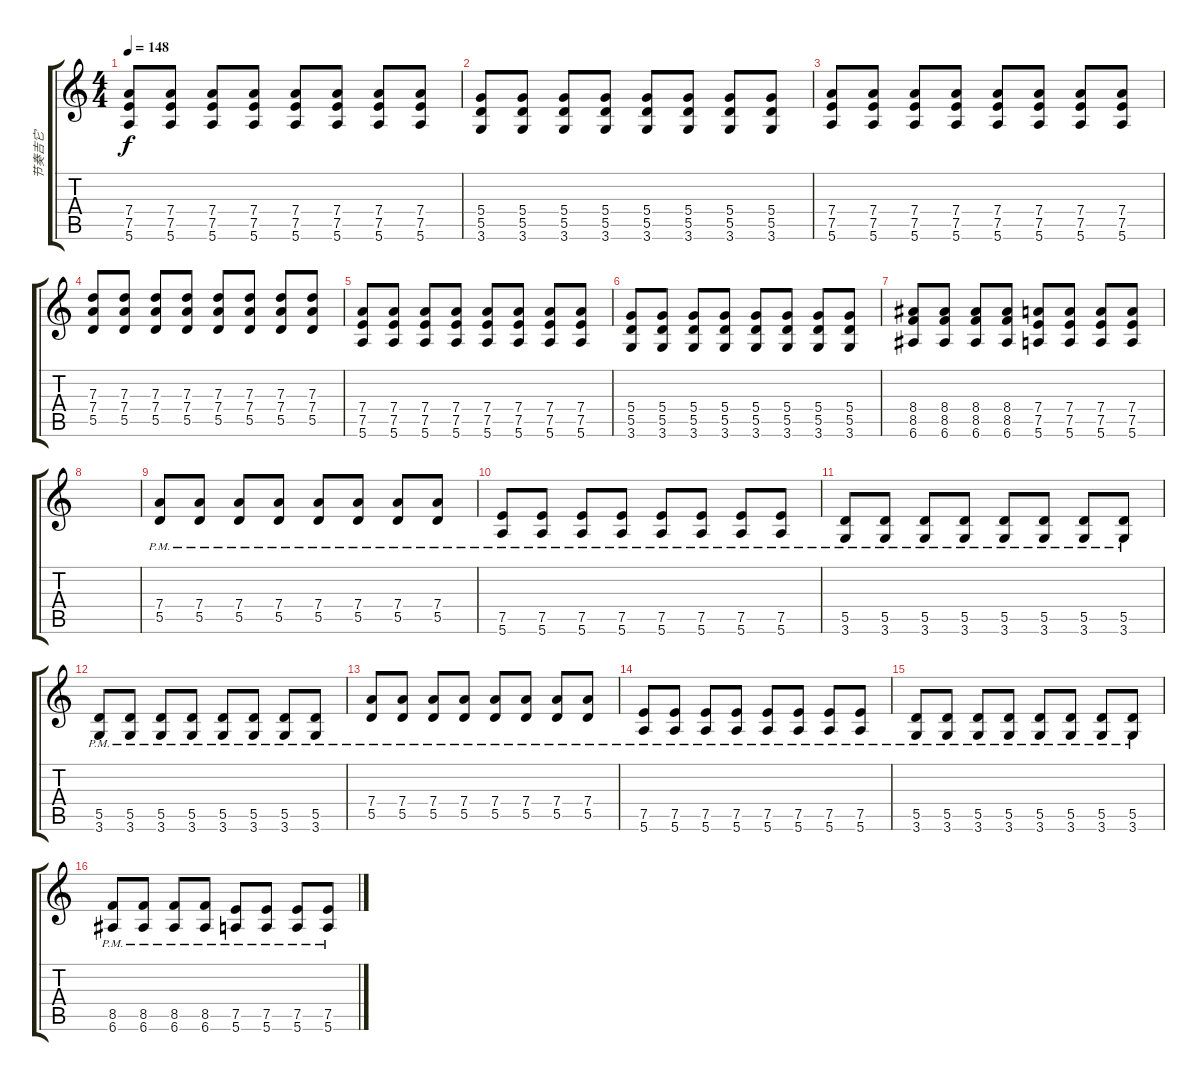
\track ("节奏吉它" "节奏吉它") {instrument overdrivenguitar}
\staff {score tabs}
\tuning (E4 B3 G3 D3 A2 E2) {hide}
\ts (4 4)
\tempo 148
\clef g2
\ks c
(7.4 7.5 5.6).8{dy f} (7.4 7.5 5.6).8 (7.4 7.5 5.6).8 (7.4 7.5 5.6).8 (7.4 7.5 5.6).8 (7.4 7.5 5.6).8 (7.4 7.5 5.6).8 (7.4 7.5 5.6).8 |
(5.4 5.5 3.6).8 (5.4 5.5 3.6).8 (5.4 5.5 3.6).8 (5.4 5.5 3.6).8 (5.4 5.5 3.6).8 (5.4 5.5 3.6).8 (5.4 5.5 3.6).8 (5.4 5.5 3.6).8 |
(7.4 7.5 5.6).8 (7.4 7.5 5.6).8 (7.4 7.5 5.6).8 (7.4 7.5 5.6).8 (7.4 7.5 5.6).8 (7.4 7.5 5.6).8 (7.4 7.5 5.6).8 (7.4 7.5 5.6).8 |
(7.3 7.4 5.5).8 (7.3 7.4 5.5).8 (7.3 7.4 5.5).8 (7.3 7.4 5.5).8 (7.3 7.4 5.5).8 (7.3 7.4 5.5).8 (7.3 7.4 5.5).8 (7.3 7.4 5.5).8 |
(7.4 7.5 5.6).8 (7.4 7.5 5.6).8 (7.4 7.5 5.6).8 (7.4 7.5 5.6).8 (7.4 7.5 5.6).8 (7.4 7.5 5.6).8 (7.4 7.5 5.6).8 (7.4 7.5 5.6).8 |
(5.4 5.5 3.6).8 (5.4 5.5 3.6).8 (5.4 5.5 3.6).8 (5.4 5.5 3.6).8 (5.4 5.5 3.6).8 (5.4 5.5 3.6).8 (5.4 5.5 3.6).8 (5.4 5.5 3.6).8 |
(8.4 8.5 6.6).8 (8.4 8.5 6.6).8 (8.4 8.5 6.6).8 (8.4 8.5 6.6).8 (7.4 7.5 5.6).8 (7.4 7.5 5.6).8 (7.4 7.5 5.6).8 (7.4 7.5 5.6).8 |
|
(7.4{pm} 5.5).8 (7.4{pm} 5.5).8 (7.4{pm} 5.5).8 (7.4{pm} 5.5).8 (7.4{pm} 5.5).8 (7.4{pm} 5.5).8 (7.4{pm} 5.5).8 (7.4{pm} 5.5).8 |
(7.5{pm} 5.6).8 (7.5{pm} 5.6).8 (7.5{pm} 5.6).8 (7.5{pm} 5.6).8 (7.5{pm} 5.6).8 (7.5{pm} 5.6).8 (7.5{pm} 5.6).8 (7.5{pm} 5.6).8 |
(5.5{pm} 3.6).8 (5.5{pm} 3.6).8 (5.5{pm} 3.6).8 (5.5{pm} 3.6).8 (5.5{pm} 3.6).8 (5.5{pm} 3.6).8 (5.5{pm} 3.6).8 (5.5{pm} 3.6).8 |
(5.5{pm} 3.6).8 (5.5{pm} 3.6).8 (5.5{pm} 3.6).8 (5.5{pm} 3.6).8 (5.5{pm} 3.6).8 (5.5{pm} 3.6).8 (5.5{pm} 3.6).8 (5.5{pm} 3.6).8 |
(7.4{pm} 5.5).8 (7.4{pm} 5.5).8 (7.4{pm} 5.5).8 (7.4{pm} 5.5).8 (7.4{pm} 5.5).8 (7.4{pm} 5.5).8 (7.4{pm} 5.5).8 (7.4{pm} 5.5).8 |
(7.5{pm} 5.6).8 (7.5{pm} 5.6).8 (7.5{pm} 5.6).8 (7.5{pm} 5.6).8 (7.5{pm} 5.6).8 (7.5{pm} 5.6).8 (7.5{pm} 5.6).8 (7.5{pm} 5.6).8 |
(5.5{pm} 3.6).8 (5.5{pm} 3.6).8 (5.5{pm} 3.6).8 (5.5{pm} 3.6).8 (5.5{pm} 3.6).8 (5.5{pm} 3.6).8 (5.5{pm} 3.6).8 (5.5{pm} 3.6).8 |
(8.5{pm} 6.6).8 (8.5{pm} 6.6).8 (8.5{pm} 6.6).8 (8.5{pm} 6.6).8 (7.5{pm} 5.6).8 (7.5{pm} 5.6).8 (7.5{pm} 5.6).8 (7.5{pm} 5.6).8
